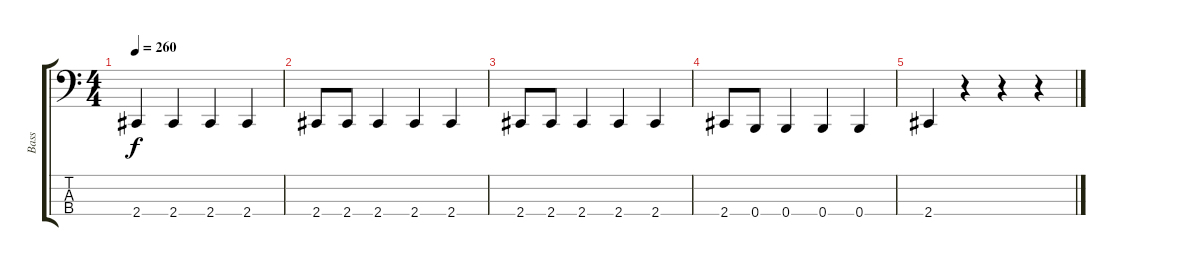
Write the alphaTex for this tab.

\track ("Bass" "Bass") {instrument electricbassfinger}
\staff {score tabs}
\tuning (D2 A1 E1 B0) {hide}
\ts (4 4)
\tempo 260
\clef f4
\ks c
2.4.4{dy f} 2.4.4 2.4.4 2.4.4 |
2.4.8 2.4.8 2.4.4 2.4.4 2.4.4 |
2.4.8 2.4.8 2.4.4 2.4.4 2.4.4 |
2.4.8 0.4.8 0.4.4 0.4.4 0.4.4 |
2.4.4 r.4 r.4 r.4
